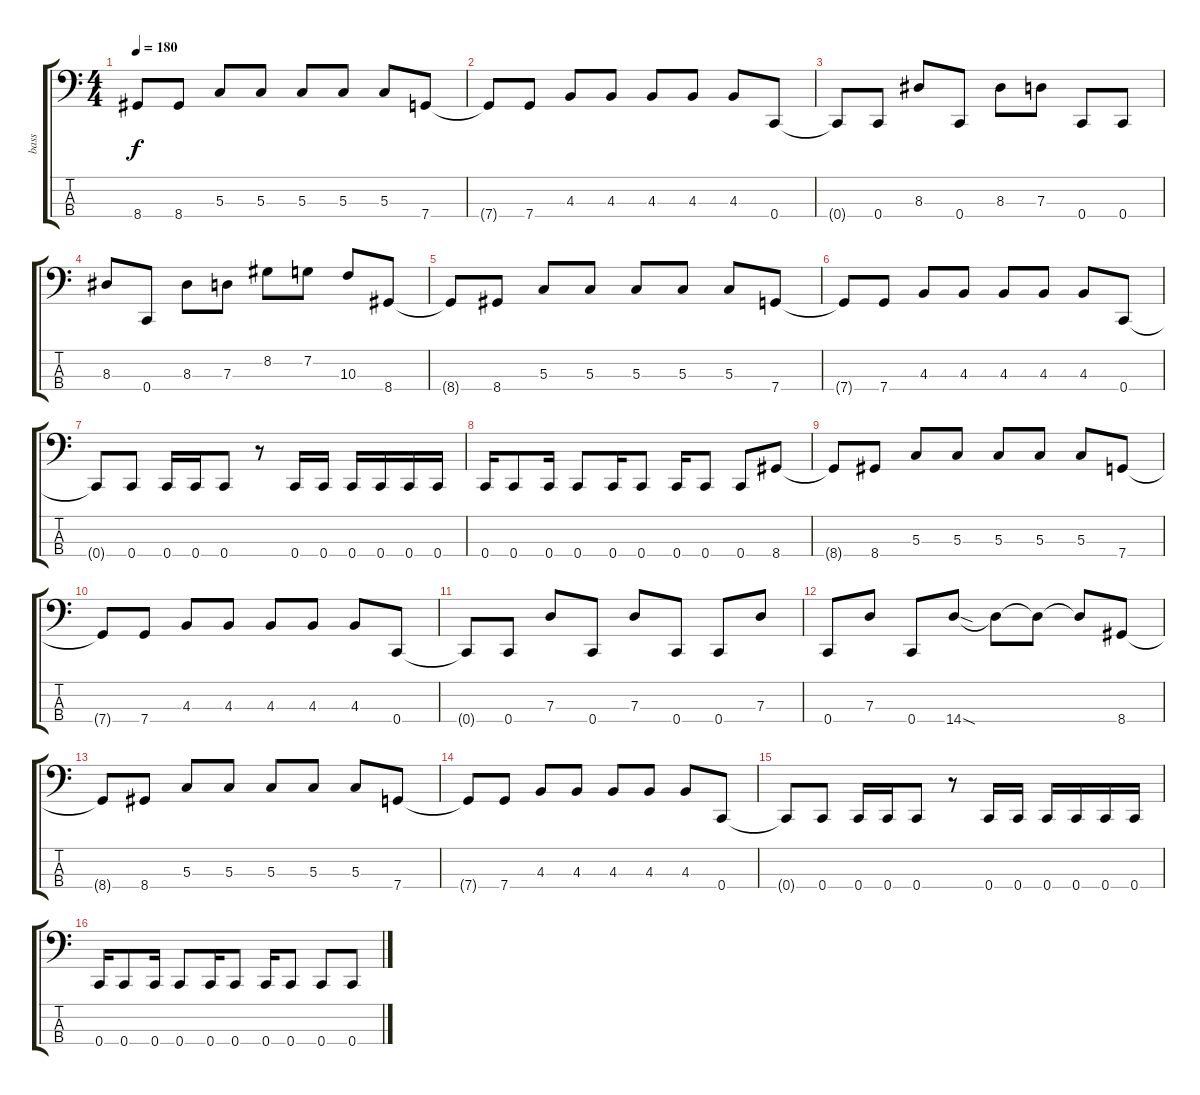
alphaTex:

\track ("bass" "bass") {instrument electricbasspick}
\staff {score tabs}
\tuning (F2 C2 G1 C1) {hide}
\ts (4 4)
\tempo 180
\clef f4
\ks c
8.4{t}.8{dy f} 8.4.8 5.3.8 5.3.8 5.3.8 5.3.8 5.3.8 7.4.8 |
7.4{t}.8 7.4.8 4.3.8 4.3.8 4.3.8 4.3.8 4.3.8 0.4.8 |
0.4{t}.8 0.4.8 8.3.8 0.4.8 8.3.8 7.3.8 0.4.8 0.4.8 |
8.3.8 0.4.8 8.3.8 7.3.8 8.2.8 7.2.8 10.3.8 8.4.8 |
8.4{t}.8 8.4.8 5.3.8 5.3.8 5.3.8 5.3.8 5.3.8 7.4.8 |
7.4{t}.8 7.4.8 4.3.8 4.3.8 4.3.8 4.3.8 4.3.8 0.4.8 |
0.4{t}.8 0.4.8 0.4.16 0.4.16 0.4.8 r.8 0.4.16 0.4.16 0.4.16 0.4.16 0.4.16 0.4.16 |
0.4.16 0.4.8 0.4.16 0.4.8 0.4.16 0.4.8 0.4.16 0.4.8 0.4.8 8.4.8 |
8.4{t}.8 8.4.8 5.3.8 5.3.8 5.3.8 5.3.8 5.3.8 7.4.8 |
7.4{t}.8 7.4.8 4.3.8 4.3.8 4.3.8 4.3.8 4.3.8 0.4.8 |
0.4{t}.8 0.4.8 7.3.8 0.4.8 7.3.8 0.4.8 0.4.8 7.3.8 |
0.4.8 7.3.8 0.4.8 14.4{sod}.8 14.4{t}.8 14.4{t}.8 14.4{t}.8 8.4.8 |
8.4{t}.8 8.4.8 5.3.8 5.3.8 5.3.8 5.3.8 5.3.8 7.4.8 |
7.4{t}.8 7.4.8 4.3.8 4.3.8 4.3.8 4.3.8 4.3.8 0.4.8 |
0.4{t}.8 0.4.8 0.4.16 0.4.16 0.4.8 r.8 0.4.16 0.4.16 0.4.16 0.4.16 0.4.16 0.4.16 |
0.4.16 0.4.8 0.4.16 0.4.8 0.4.16 0.4.8 0.4.16 0.4.8 0.4.8 0.4.8
